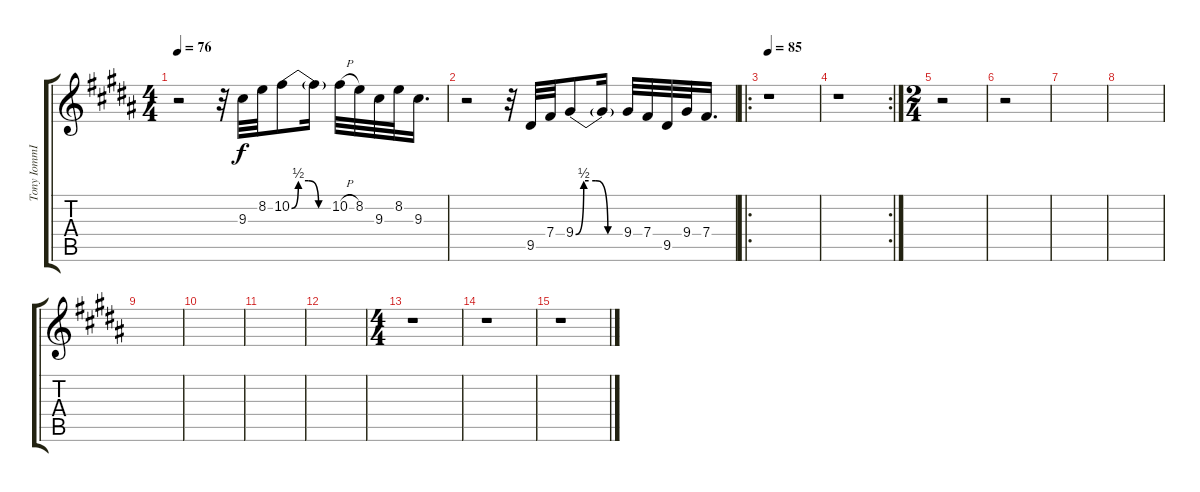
\track ("Tony IommI Lead" "Tony IommI") {instrument distortionguitar}
\staff {score tabs}
\tuning (Db4 Ab3 E3 B2 Gb2 Db2) {hide}
\ts (4 4)
\tempo 76
\clef g2
\ks b
r.2{dy f} r.32 9.3.32 8.2.32 10.2{be (custom 0 0 10 2 25 2 40 0 60 0)}.8 10.2{t}.16 10.2{h}.32 8.2.32 9.3.32 8.2.32 9.3.16{d} |
r.2 r.32 9.5.32 7.4.32 9.4{be (custom 0 0 10 2 25 2 40 0 60 0)}.8 9.4{t}.16 9.4.32 7.4.32 9.5.32 9.4.32 7.4.16{d} |
\ro
\tempo 85
r.1 |
\rc 2
r.1 |
\ts (2 4)
r.2 |
r.2 |
|
|
|
|
|
|
\ts (4 4)
r.1 |
r.1 |
r.1
